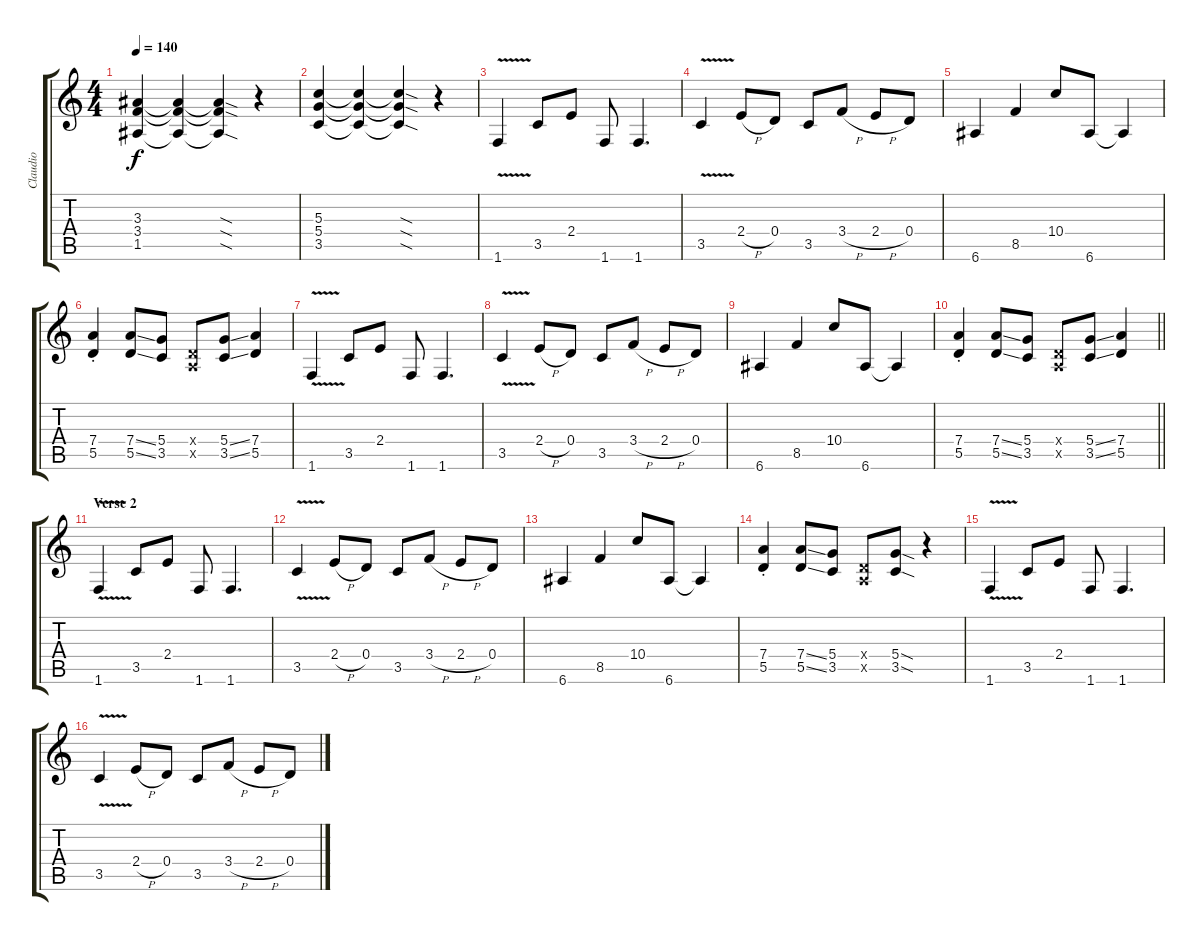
\track ("Claudio" "Claudio") {instrument overdrivenguitar}
\staff {score tabs}
\tuning (E4 B3 G3 D3 A2 E2) {hide}
\ts (4 4)
\tempo 140
\clef g2
\ks c
(3.3 3.4 1.5).4{dy f} (3.3{t} 3.4{t} 1.5{t}).4 (3.3{sod t} 3.4{sod t} 1.5{sod t}).4 r.4 |
(5.3 5.4 3.5).4 (5.3{t} 5.4{t} 3.5{t}).4 (5.3{sod t} 5.4{sod t} 3.5{sod t}).4 r.4 |
1.6{v}.4 3.5.8 2.4.8 1.6.8 1.6.4{d} |
3.5{v}.4 2.4{h}.8 0.4.8 3.5.8 3.4{h}.8 2.4{h}.8 0.4.8 |
6.6.4 8.5.4 10.4.8 6.6.8 6.6{t}.4 |
(7.4{st} 5.5{st}).4 (7.4{ss} 5.5{ss}).8 (5.4 3.5).8 (0.4{x} 0.5{x}).8 (5.4{ss} 3.5{ss}).8 (7.4 5.5).4 |
1.6{v}.4 3.5.8 2.4.8 1.6.8 1.6.4{d} |
3.5{v}.4 2.4{h}.8 0.4.8 3.5.8 3.4{h}.8 2.4{h}.8 0.4.8 |
6.6.4 8.5.4 10.4.8 6.6.8 6.6{t}.4 |
\barLineRight lightlight
(7.4{st} 5.5{st}).4 (7.4{ss} 5.5{ss}).8 (5.4 3.5).8 (0.4{x} 0.5{x}).8 (5.4{ss} 3.5{ss}).8 (7.4 5.5).4 |
\section ("" "Verse 2")
1.6{v}.4 3.5.8 2.4.8 1.6.8 1.6.4{d} |
3.5{v}.4 2.4{h}.8 0.4.8 3.5.8 3.4{h}.8 2.4{h}.8 0.4.8 |
6.6.4 8.5.4 10.4.8 6.6.8 6.6{t}.4 |
(7.4{st} 5.5{st}).4 (7.4{ss} 5.5{ss}).8 (5.4 3.5).8 (0.4{x} 0.5{x}).8 (5.4{sod} 3.5{sod}).8 r.4 |
1.6{v}.4 3.5.8 2.4.8 1.6.8 1.6.4{d} |
3.5{v}.4 2.4{h}.8 0.4.8 3.5.8 3.4{h}.8 2.4{h}.8 0.4.8
